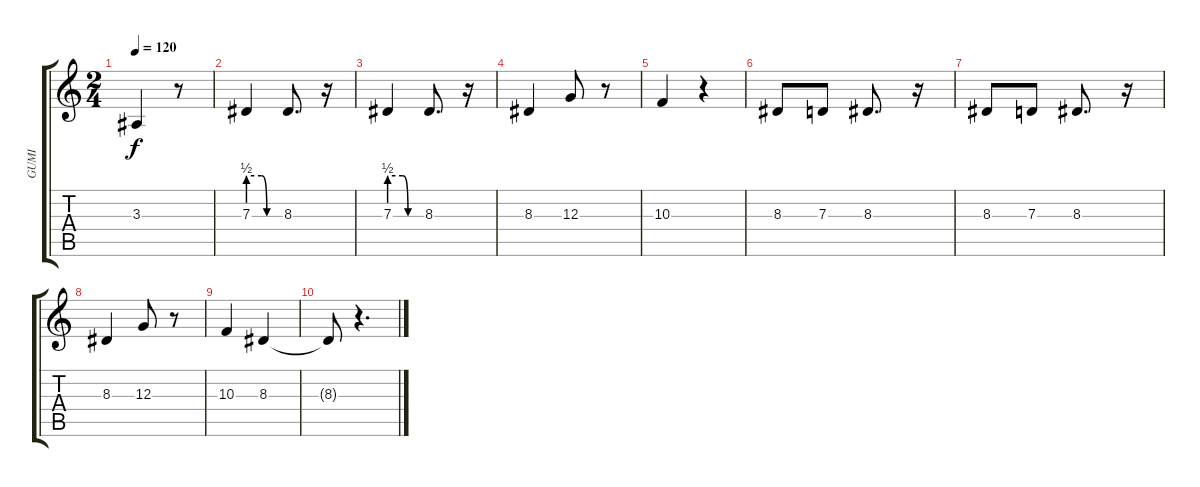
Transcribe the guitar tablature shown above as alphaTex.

\track ("GUMI" "GUMI") {instrument lead2sawtooth}
\staff {score tabs}
\tuning (E4 B3 G3 D3 A2 E2) {hide}
\ts (2 4)
\tempo 120
\clef g2
\ks c
3.3.4{dy f} r.8 |
7.3{be (custom 0 2 25 2 35 0 60 0)}.4 8.3.8{d} r.16 |
7.3{be (custom 0 2 25 2 35 0 60 0)}.4 8.3.8{d} r.16 |
8.3.4 12.3.8 r.8 |
10.3.4 r.4 |
8.3.8 7.3.8 8.3.8{d} r.16 |
8.3.8 7.3.8 8.3.8{d} r.16 |
8.3.4 12.3.8 r.8 |
10.3.4 8.3.4 |
8.3{t}.8 r.4{d}
